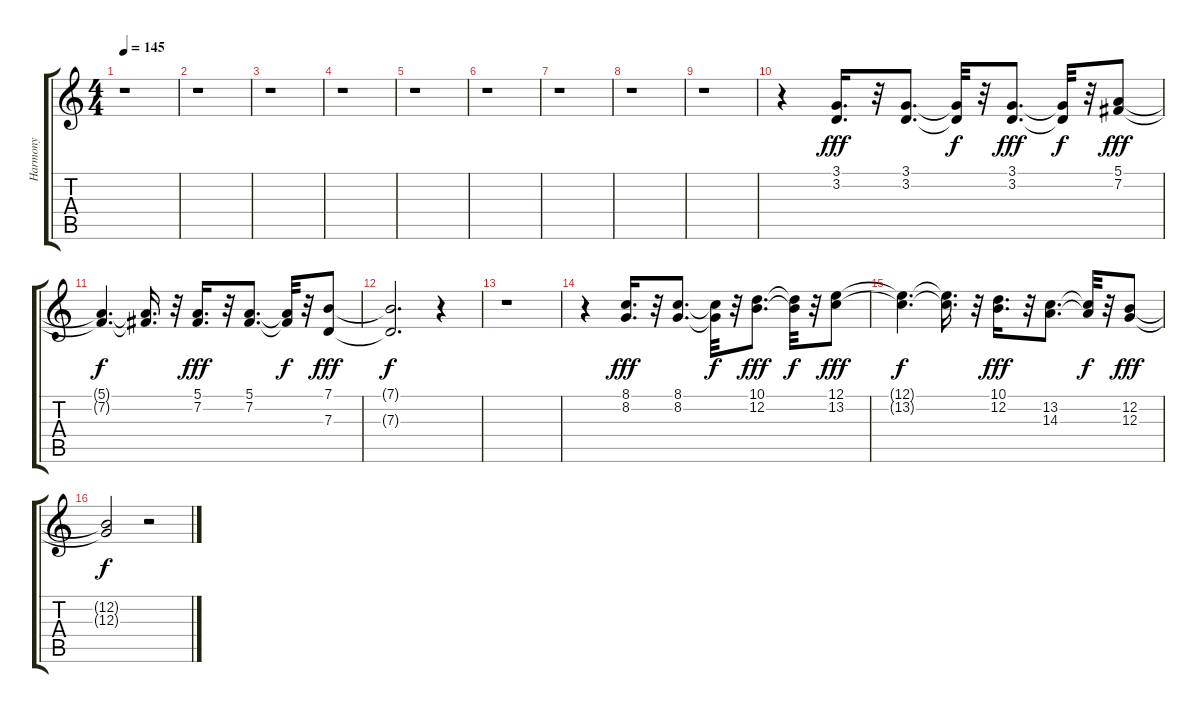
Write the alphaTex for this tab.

\track ("Harmony" "Harmony") {instrument synthbrass1}
\staff {score tabs}
\tuning (E4 B3 G3 D3 A2 E2) {hide}
\ts (4 4)
\tempo 145
\clef g2
\ks c
r.1{dy fff} |
r.1 |
r.1 |
r.1 |
r.1 |
r.1 |
r.1 |
r.1 |
r.1 |
r.4 (3.1 3.2).16{d} r.32 (3.1 3.2).8{d} (3.1{t} 3.2{t}).32{dy f} r.32 (3.1 3.2).8{d dy fff} (3.1{t} 3.2{t}).32{dy f} r.32 (5.1 7.2).8{dy fff} |
(5.1{t} 7.2{t}).4{d dy f} (5.1{t} 7.2{t}).16{d} r.32 (5.1 7.2).16{d dy fff} r.32 (5.1 7.2).8{d} (5.1{t} 7.2{t}).32{dy f} r.32 (7.1 7.3).8{dy fff} |
(7.1{t} 7.3{t}).2{d dy f} r.4 |
r.1 |
r.4 (8.1 8.2).16{d dy fff} r.32 (8.1 8.2).8{d} (8.1{t} 8.2{t}).32{dy f} r.32 (10.1 12.2).8{d dy fff} (10.1{t} 12.2{t}).32{dy f} r.32 (12.1 13.2).8{dy fff} |
(12.1{t} 13.2{t}).4{d dy f} (12.1{t} 13.2{t}).16{d} r.32 (10.1 12.2).16{d dy fff} r.32 (13.2 14.3).8{d} (13.2{t} 14.3{t}).32{dy f} r.32 (12.2 12.3).8{dy fff} |
(12.2{t} 12.3{t}).2{dy f} r.2
